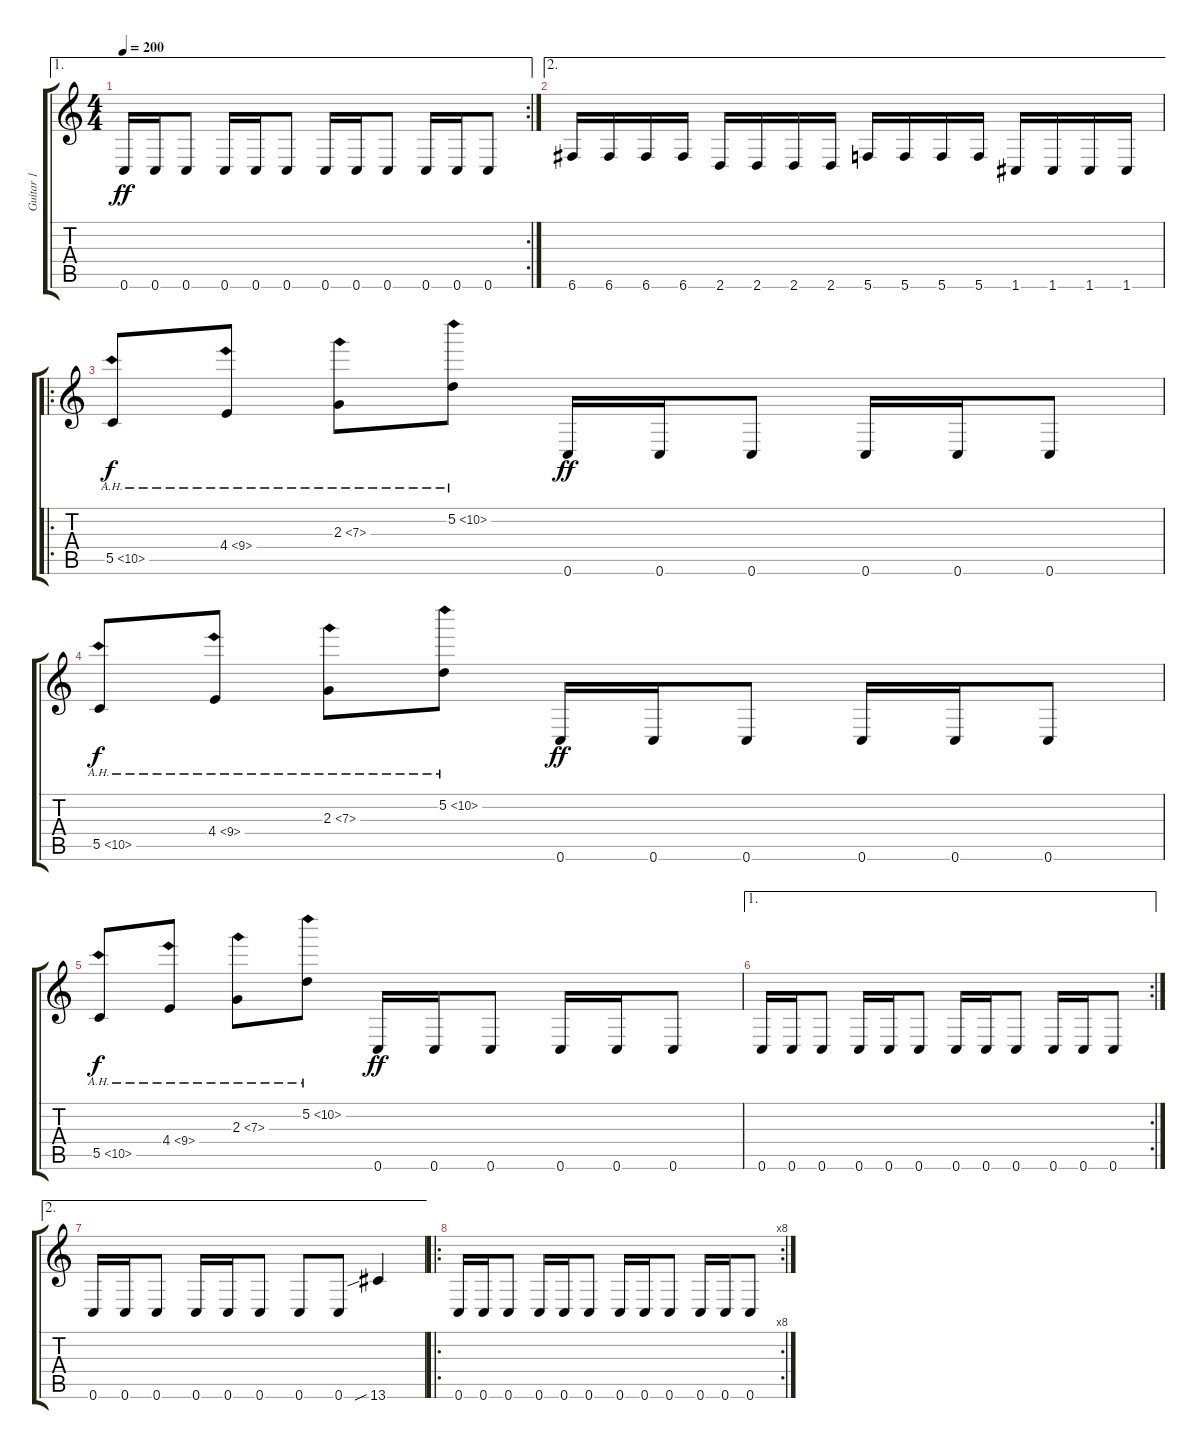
\track ("Guitar 1" "Guitar 1") {instrument distortionguitar}
\staff {score tabs}
\tuning (D4 A3 F3 C3 G2 C2) {hide}
\ae 1
\rc 2
\ts (4 4)
\tempo 200
\clef g2
\ks c
0.6.16{dy ff} 0.6.16 0.6.8 0.6.16 0.6.16 0.6.8 0.6.16 0.6.16 0.6.8 0.6.16 0.6.16 0.6.8 |
\ae 2
6.6.16 6.6.16 6.6.16 6.6.16 2.6.16 2.6.16 2.6.16 2.6.16 5.6.16 5.6.16 5.6.16 5.6.16 1.6.16 1.6.16 1.6.16 1.6.16 |
\ro
5.5{ah 5}.8{dy f instrument guitarharmonics} 4.4{ah 5}.8 2.3{ah 5}.8 5.2{ah 5}.8 0.6.16{dy ff instrument distortionguitar} 0.6.16 0.6.8 0.6.16 0.6.16 0.6.8 |
5.5{ah 5}.8{dy f instrument guitarharmonics} 4.4{ah 5}.8 2.3{ah 5}.8 5.2{ah 5}.8 0.6.16{dy ff instrument distortionguitar} 0.6.16 0.6.8 0.6.16 0.6.16 0.6.8 |
5.5{ah 5}.8{dy f instrument guitarharmonics} 4.4{ah 5}.8 2.3{ah 5}.8 5.2{ah 5}.8 0.6.16{dy ff instrument distortionguitar} 0.6.16 0.6.8 0.6.16 0.6.16 0.6.8 |
\ae 1
\rc 2
0.6.16 0.6.16 0.6.8 0.6.16 0.6.16 0.6.8 0.6.16 0.6.16 0.6.8 0.6.16 0.6.16 0.6.8 |
\ae 2
0.6.16 0.6.16 0.6.8 0.6.16 0.6.16 0.6.8 0.6.8 0.6.8 13.6{sib}.4 |
\ro
\rc 8
0.6.16 0.6.16 0.6.8 0.6.16 0.6.16 0.6.8 0.6.16 0.6.16 0.6.8 0.6.16 0.6.16 0.6.8
